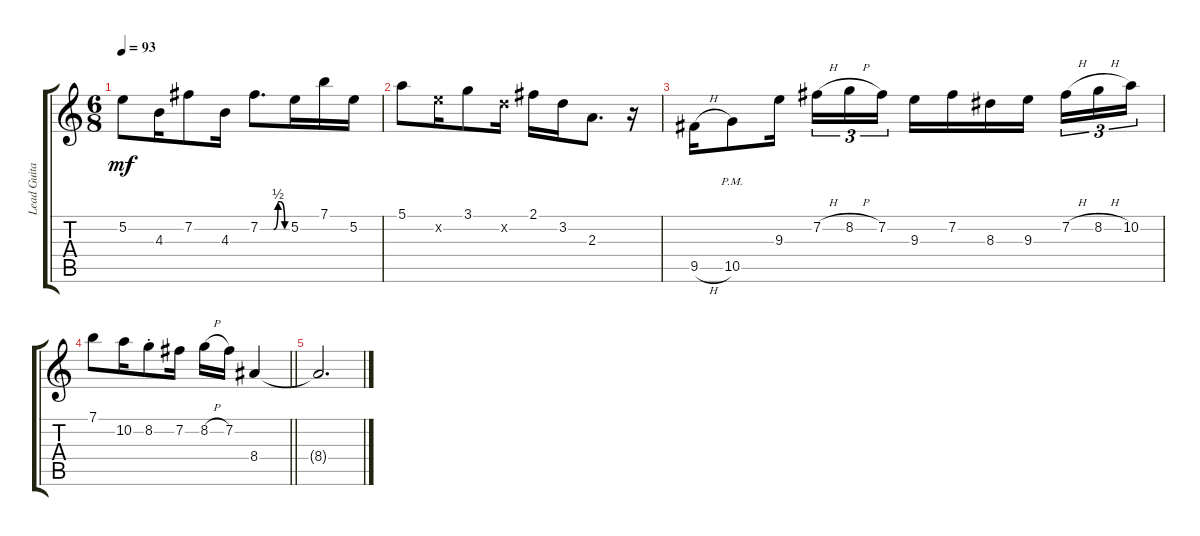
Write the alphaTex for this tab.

\track ("Lead Guitar 2 [Peter Lindgren + Mikael A" "Lead Guita") {instrument distortionguitar}
\staff {score tabs}
\tuning (E4 B3 G3 D3 A2 E2) {hide}
\ts (6 8)
\tempo 93
\clef g2
\ks c
5.2.8{dy mf} 4.3.16 7.2.8 4.3.16 7.2{be (custom 0 0 30 0 40 2 45 2 55 0 60 0)}.8{d} 5.2.16 7.1.16 5.2.16 |
5.1.8 5.2{x}.16 3.1.8 3.2{x}.16 2.1.16 3.2.16 2.3.8{d} r.16 |
9.5{h}.16 10.5{pm}.8 9.3.16{beam splitsecondary} 7.2{h}.16{tu (3 2)} 8.2{h}.16{tu (3 2)} 7.2.16{tu (3 2)} 9.3.16 7.2.16 8.3.16 9.3.16{beam splitsecondary} 7.2{h}.16{tu (3 2)} 8.2{h}.16{tu (3 2)} 10.2.16{tu (3 2)} |
\barLineRight lightlight
7.1.8 10.2.16 8.2{st}.8 7.2.16 8.2{h}.16 7.2.16 8.4.4 |
8.4{t}.2{d}
